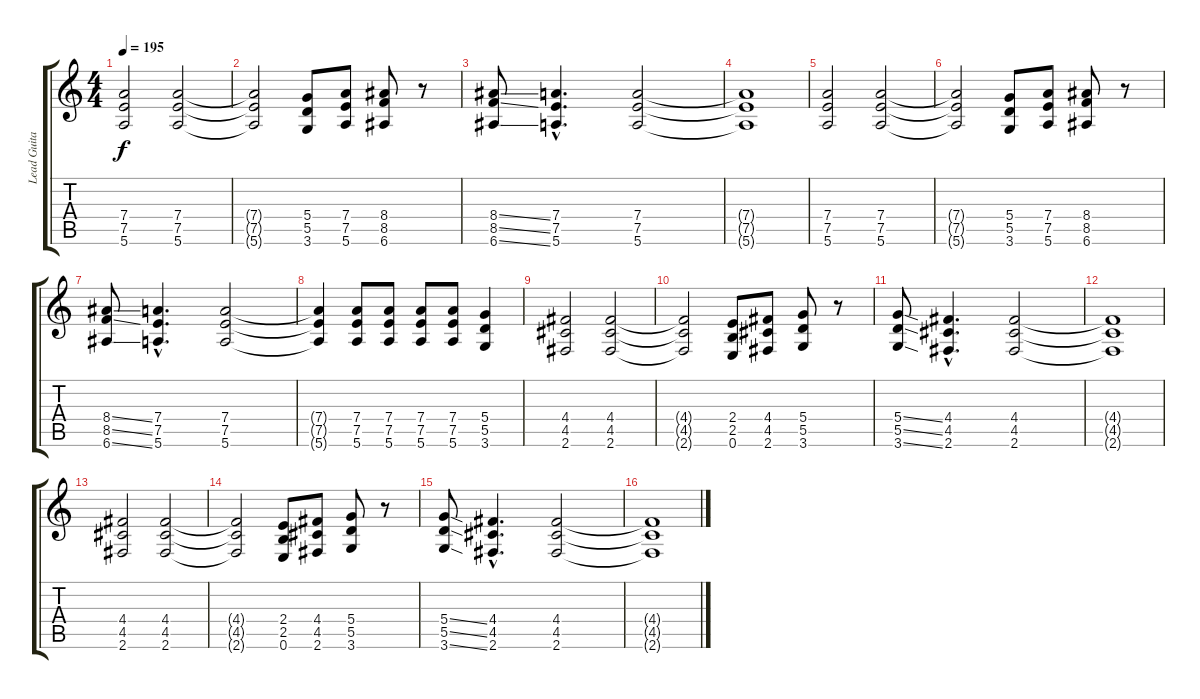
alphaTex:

\track ("Lead Guitar" "Lead Guita") {instrument distortionguitar}
\staff {score tabs}
\tuning (E4 B3 G3 D3 A2 E2) {hide}
\ts (4 4)
\tempo 195
\clef g2
\ks c
(7.4 7.5 5.6).2{dy f} (7.4 7.5 5.6).2 |
(7.4{t} 7.5{t} 5.6{t}).2 (5.4 5.5 3.6).8 (7.4 7.5 5.6).8 (8.4 8.5 6.6).8 r.8 |
(8.4{ss} 8.5{ss} 6.6{ss}).8 (7.4{hac} 7.5{hac} 5.6{hac}).4{d} (7.4 7.5 5.6).2 |
(7.4{t} 7.5{t} 5.6{t}).1 |
(7.4 7.5 5.6).2 (7.4 7.5 5.6).2 |
(7.4{t} 7.5{t} 5.6{t}).2 (5.4 5.5 3.6).8 (7.4 7.5 5.6).8 (8.4 8.5 6.6).8 r.8 |
(8.4{ss} 8.5{ss} 6.6{ss}).8 (7.4{hac} 7.5{hac} 5.6{hac}).4{d} (7.4 7.5 5.6).2 |
(7.4{t} 7.5{t} 5.6{t}).4 (7.4 7.5 5.6).8 (7.4 7.5 5.6).8 (7.4 7.5 5.6).8 (7.4 7.5 5.6).8 (5.4 5.5 3.6).4 |
(4.4 4.5 2.6).2 (4.4 4.5 2.6).2 |
(4.4{t} 4.5{t} 2.6{t}).2 (2.4 2.5 0.6).8 (4.4 4.5 2.6).8 (5.4 5.5 3.6).8 r.8 |
(5.4{ss} 5.5{ss} 3.6{ss}).8 (4.4{hac} 4.5{hac} 2.6{hac}).4{d} (4.4 4.5 2.6).2 |
(4.4{t} 4.5{t} 2.6{t}).1 |
(4.4 4.5 2.6).2 (4.4 4.5 2.6).2 |
(4.4{t} 4.5{t} 2.6{t}).2 (2.4 2.5 0.6).8 (4.4 4.5 2.6).8 (5.4 5.5 3.6).8 r.8 |
(5.4{ss} 5.5{ss} 3.6{ss}).8 (4.4{hac} 4.5{hac} 2.6{hac}).4{d} (4.4 4.5 2.6).2 |
(4.4{t} 4.5{t} 2.6{t}).1
